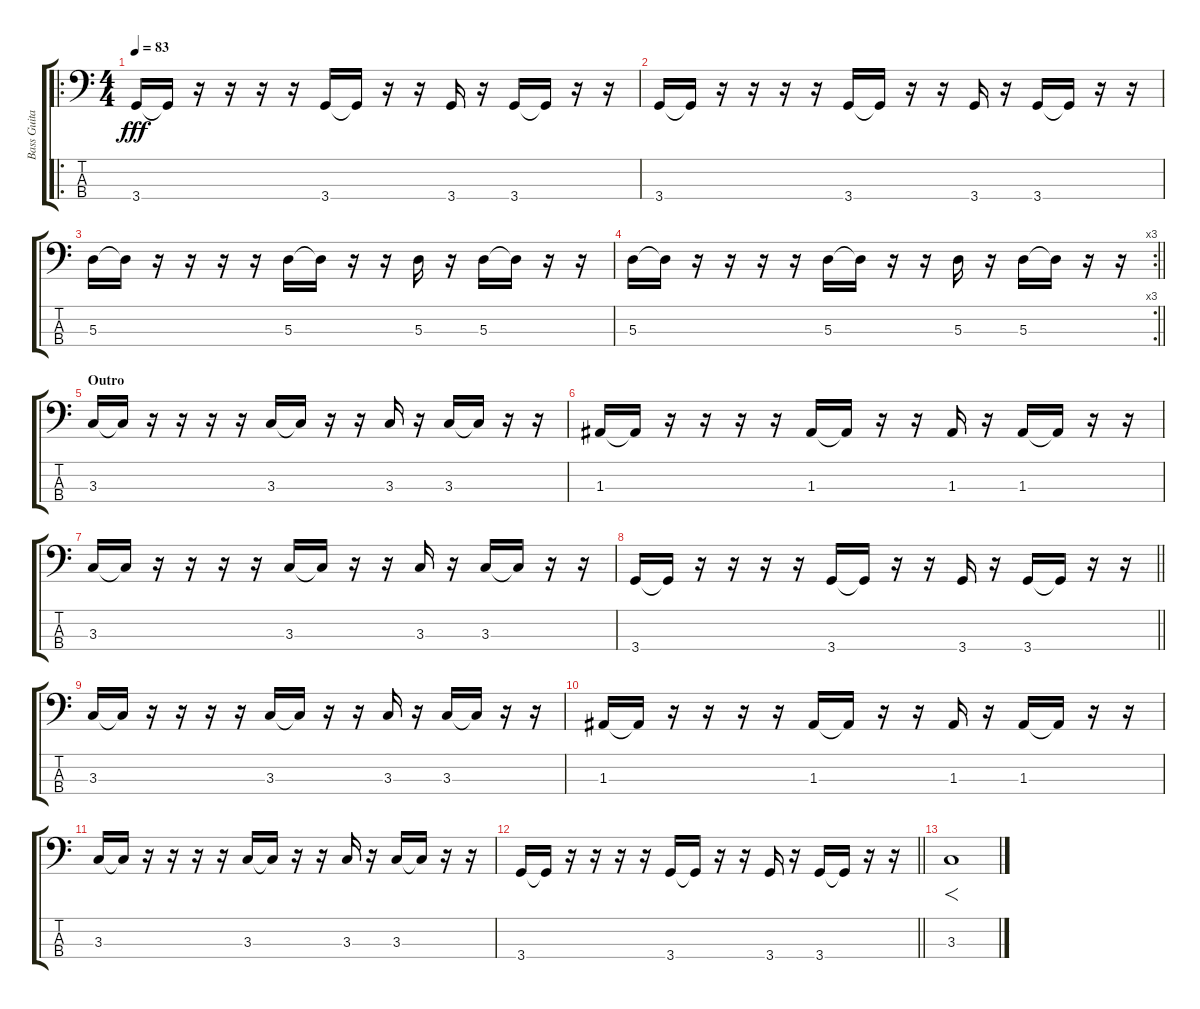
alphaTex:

\track ("Bass Guitar" "Bass Guita") {instrument electricbassfinger}
\staff {score tabs}
\tuning (G2 D2 A1 E1) {hide}
\ro
\ts (4 4)
\tempo 83
\clef f4
\ks c
3.4.16{dy fff} 3.4{t}.16 r.16 r.16 r.16 r.16 3.4.16 3.4{t}.16 r.16 r.16 3.4.16 r.16 3.4.16 3.4{t}.16 r.16 r.16 |
3.4.16 3.4{t}.16 r.16 r.16 r.16 r.16 3.4.16 3.4{t}.16 r.16 r.16 3.4.16 r.16 3.4.16 3.4{t}.16 r.16 r.16 |
5.3.16 5.3{t}.16 r.16 r.16 r.16 r.16 5.3.16 5.3{t}.16 r.16 r.16 5.3.16 r.16 5.3.16 5.3{t}.16 r.16 r.16 |
\rc 3
\barLineRight lightlight
5.3.16 5.3{t}.16 r.16 r.16 r.16 r.16 5.3.16 5.3{t}.16 r.16 r.16 5.3.16 r.16 5.3.16 5.3{t}.16 r.16 r.16 |
\section ("" "Outro")
3.3.16 3.3{t}.16 r.16 r.16 r.16 r.16 3.3.16 3.3{t}.16 r.16 r.16 3.3.16 r.16 3.3.16 3.3{t}.16 r.16 r.16 |
1.3.16 1.3{t}.16 r.16 r.16 r.16 r.16 1.3.16 1.3{t}.16 r.16 r.16 1.3.16 r.16 1.3.16 1.3{t}.16 r.16 r.16 |
3.3.16 3.3{t}.16 r.16 r.16 r.16 r.16 3.3.16 3.3{t}.16 r.16 r.16 3.3.16 r.16 3.3.16 3.3{t}.16 r.16 r.16 |
\barLineRight lightlight
3.4.16 3.4{t}.16 r.16 r.16 r.16 r.16 3.4.16 3.4{t}.16 r.16 r.16 3.4.16 r.16 3.4.16 3.4{t}.16 r.16 r.16 |
3.3.16 3.3{t}.16 r.16 r.16 r.16 r.16 3.3.16 3.3{t}.16 r.16 r.16 3.3.16 r.16 3.3.16 3.3{t}.16 r.16 r.16 |
1.3.16 1.3{t}.16 r.16 r.16 r.16 r.16 1.3.16 1.3{t}.16 r.16 r.16 1.3.16 r.16 1.3.16 1.3{t}.16 r.16 r.16 |
3.3.16 3.3{t}.16 r.16 r.16 r.16 r.16 3.3.16 3.3{t}.16 r.16 r.16 3.3.16 r.16 3.3.16 3.3{t}.16 r.16 r.16 |
\barLineRight lightlight
3.4.16 3.4{t}.16 r.16 r.16 r.16 r.16 3.4.16 3.4{t}.16 r.16 r.16 3.4.16 r.16 3.4.16 3.4{t}.16 r.16 r.16 |
3.3.1{f}
